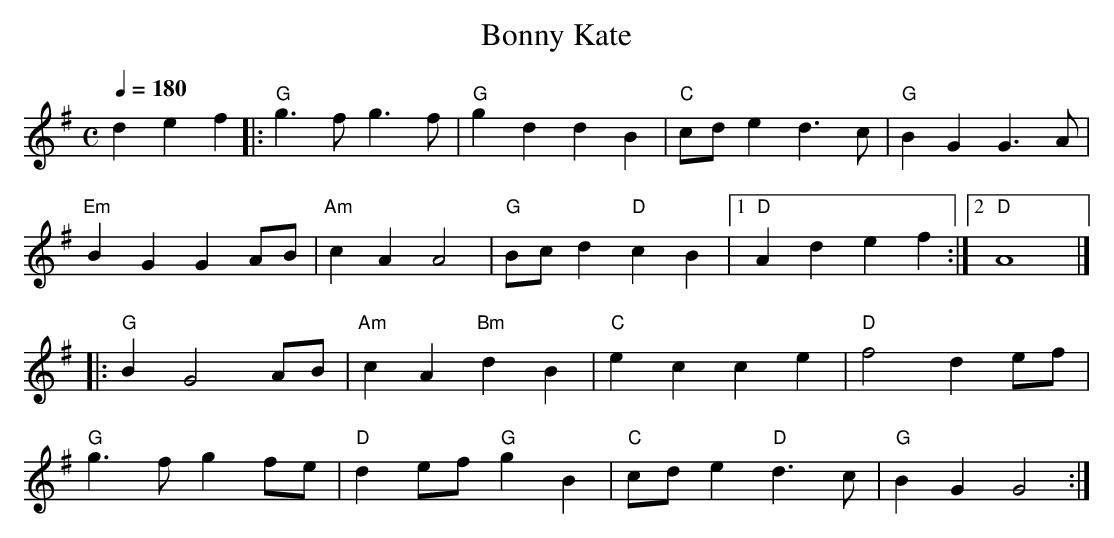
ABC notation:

X:1
T: Bonny Kate
M: C
L: 1/4
K: G
Q: 180
d e f |: "G" g>f g>f | "G" g d d B | "C" c/d/ e d>c | "G" B G G>A |
"Em" B G G A/B/ | "Am" c A A2 | "G" B/c/ d "D" c B |\
 [1 "D" A d e f :| [2 "D" A4 |]
|: "G" B G2 A/B/ | "Am" c A "Bm" d B | "C" e c c e | "D" f2 d e/f/ |
"G" g>f g f/e/ | "D" d e/f/ "G" g B | "C" c/d/ e "D" d>c | "G" B G G2 :|
